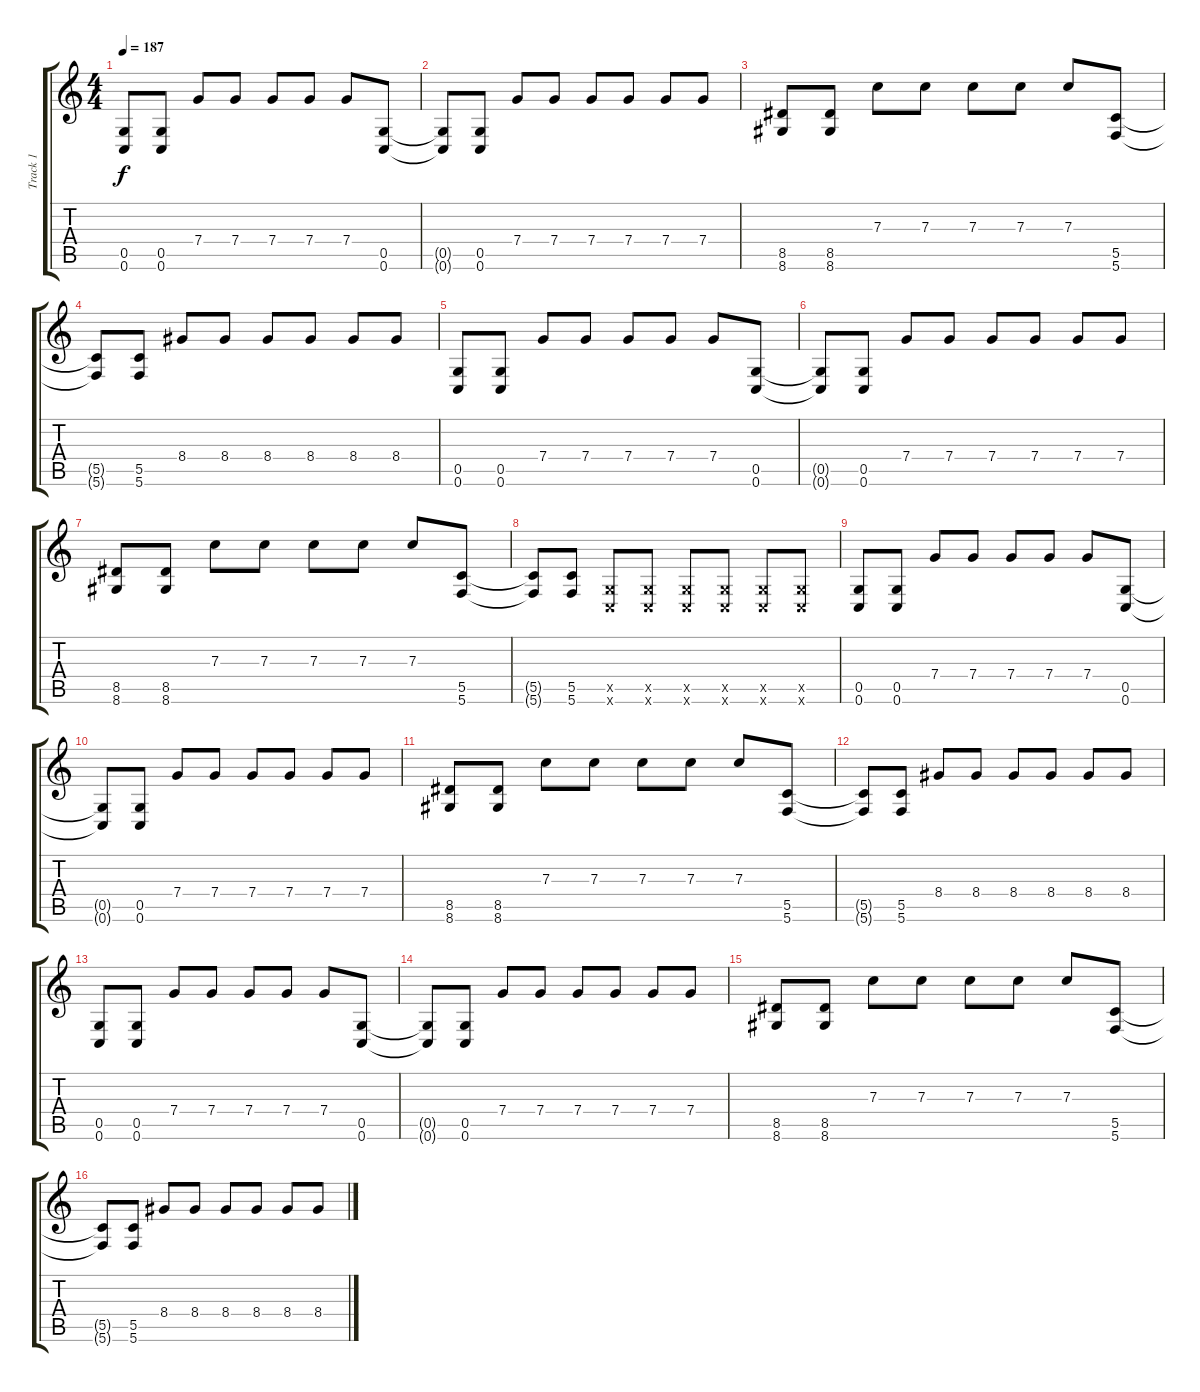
\track ("Track 1" "Track 1") {instrument distortionguitar}
\staff {score tabs}
\tuning (D4 A3 F3 C3 G2 C2) {hide}
\ts (4 4)
\tempo 187
\clef g2
\ks c
(0.5 0.6).8{dy f} (0.5 0.6).8 7.4.8 7.4.8 7.4.8 7.4.8 7.4.8 (0.5 0.6).8 |
(0.5{t} 0.6{t}).8 (0.5 0.6).8 7.4.8 7.4.8 7.4.8 7.4.8 7.4.8 7.4.8 |
(8.5 8.6).8 (8.5 8.6).8 7.3.8 7.3.8 7.3.8 7.3.8 7.3.8 (5.5 5.6).8 |
(5.5{t} 5.6{t}).8 (5.5 5.6).8 8.4.8 8.4.8 8.4.8 8.4.8 8.4.8 8.4.8 |
(0.5 0.6).8 (0.5 0.6).8 7.4.8 7.4.8 7.4.8 7.4.8 7.4.8 (0.5 0.6).8 |
(0.5{t} 0.6{t}).8 (0.5 0.6).8 7.4.8 7.4.8 7.4.8 7.4.8 7.4.8 7.4.8 |
(8.5 8.6).8 (8.5 8.6).8 7.3.8 7.3.8 7.3.8 7.3.8 7.3.8 (5.5 5.6).8 |
(5.5{t} 5.6{t}).8 (5.5 5.6).8 (0.5{x} 0.6{x}).8 (0.5{x} 0.6{x}).8 (0.5{x} 0.6{x}).8 (0.5{x} 0.6{x}).8 (0.5{x} 0.6{x}).8 (0.5{x} 0.6{x}).8 |
(0.5 0.6).8 (0.5 0.6).8 7.4.8 7.4.8 7.4.8 7.4.8 7.4.8 (0.5 0.6).8 |
(0.5{t} 0.6{t}).8 (0.5 0.6).8 7.4.8 7.4.8 7.4.8 7.4.8 7.4.8 7.4.8 |
(8.5 8.6).8 (8.5 8.6).8 7.3.8 7.3.8 7.3.8 7.3.8 7.3.8 (5.5 5.6).8 |
(5.5{t} 5.6{t}).8 (5.5 5.6).8 8.4.8 8.4.8 8.4.8 8.4.8 8.4.8 8.4.8 |
(0.5 0.6).8 (0.5 0.6).8 7.4.8 7.4.8 7.4.8 7.4.8 7.4.8 (0.5 0.6).8 |
(0.5{t} 0.6{t}).8 (0.5 0.6).8 7.4.8 7.4.8 7.4.8 7.4.8 7.4.8 7.4.8 |
(8.5 8.6).8 (8.5 8.6).8 7.3.8 7.3.8 7.3.8 7.3.8 7.3.8 (5.5 5.6).8 |
(5.5{t} 5.6{t}).8 (5.5 5.6).8 8.4.8 8.4.8 8.4.8 8.4.8 8.4.8 8.4.8
